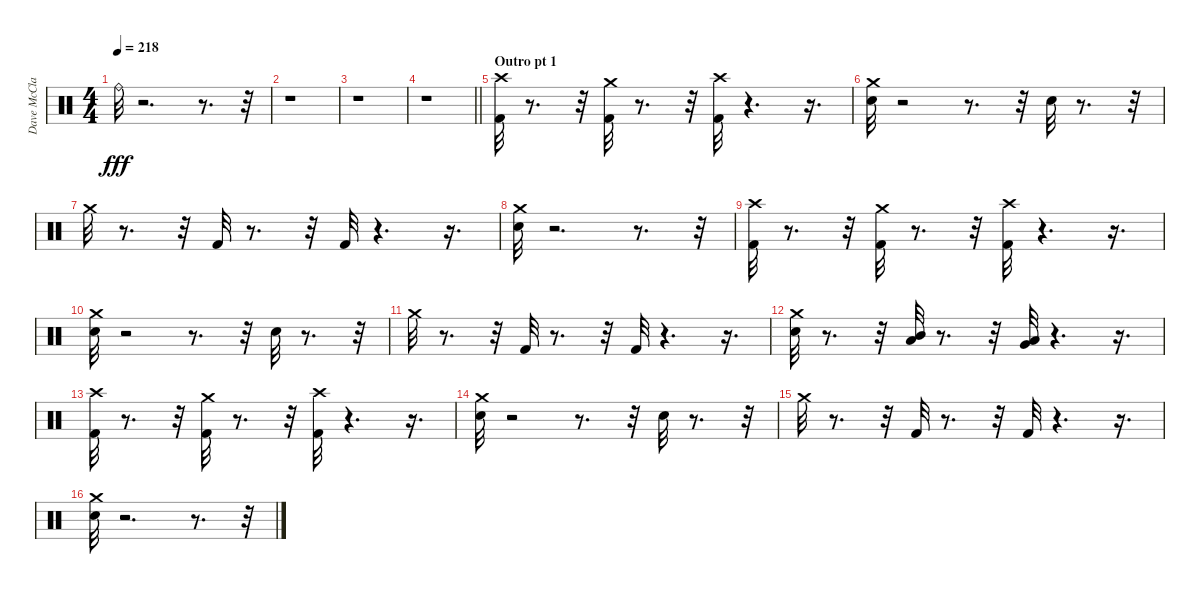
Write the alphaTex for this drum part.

\track ("Dave McClain" "Dave McCla") {instrument percussion}
\staff {score}
\articulation defaults
\ts (4 4)
\tempo 218
\clef neutral
\ks c "Ride (bell)".32{dy fff}
r.2{d} r.8{d} r.32 |
r.1 |
r.1 |
\barLineRight lightlight
r.1 |
\section ("" "Outro pt 1")
("Crash high (hit)" "Kick (hit) 2").32 r.8{d} r.32 ("Crash medium (hit)" "Kick (hit) 2").32 r.8{d} r.32 ("Kick (hit) 2" "Crash high (hit)").32 r.4{d} r.16{d} |
("Crash medium (hit)" "Snare (hit) 2").32 r.2 r.8{d} r.32 "Snare (hit) 2".32 r.8{d} r.32 |
"Crash medium (hit)".32 r.8{d} r.32 "Kick (hit) 2".32 r.8{d} r.32 "Kick (hit) 2".32 r.4{d} r.16{d} |
("Snare (hit) 2" "Crash medium (hit)").32 r.2{d} r.8{d} r.32 |
("Crash high (hit)" "Kick (hit) 2").32 r.8{d} r.32 ("Crash medium (hit)" "Kick (hit) 2").32 r.8{d} r.32 ("Kick (hit) 2" "Crash high (hit)").32 r.4{d} r.16{d} |
("Crash medium (hit)" "Snare (hit) 2").32 r.2 r.8{d} r.32 "Snare (hit) 2".32 r.8{d} r.32 |
"Crash medium (hit)".32 r.8{d} r.32 "Kick (hit) 2".32 r.8{d} r.32 "Kick (hit) 2".32 r.4{d} r.16{d} |
("Snare (hit) 2" "Crash medium (hit)").32 r.8{d} r.32 ("Mid Tom (hit)" "Low Tom (hit)").32 r.8{d} r.32 ("Low Tom (hit)" "Very Low Tom (hit)").32 r.4{d} r.16{d} |
("Crash high (hit)" "Kick (hit) 2").32 r.8{d} r.32 ("Crash medium (hit)" "Kick (hit) 2").32 r.8{d} r.32 ("Kick (hit) 2" "Crash high (hit)").32 r.4{d} r.16{d} |
("Crash medium (hit)" "Snare (hit) 2").32 r.2 r.8{d} r.32 "Snare (hit) 2".32 r.8{d} r.32 |
"Crash medium (hit)".32 r.8{d} r.32 "Kick (hit) 2".32 r.8{d} r.32 "Kick (hit) 2".32 r.4{d} r.16{d} |
("Snare (hit) 2" "Crash medium (hit)").32 r.2{d} r.8{d} r.32
